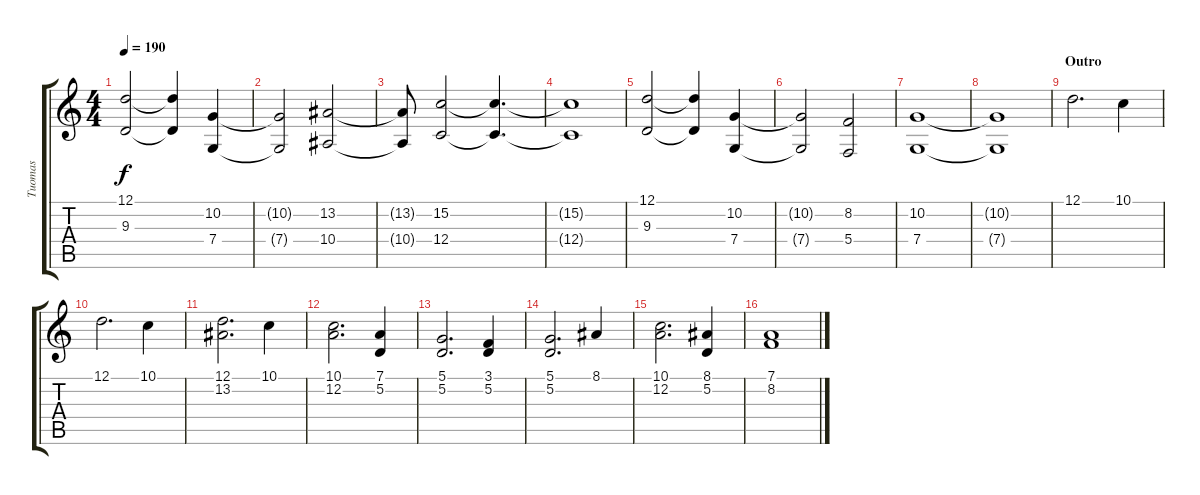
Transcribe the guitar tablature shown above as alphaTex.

\track ("Tuomas" "Tuomas") {instrument tremolostrings}
\staff {score tabs}
\tuning (D4 A3 F3 C3 G2 D2) {hide}
\ts (4 4)
\tempo 190
\clef g2
\ks c
(12.1 9.3).2{dy f} (12.1{t} 9.3{t}).4 (10.2 7.4).4 |
(10.2{t} 7.4{t}).2 (13.2 10.4).2 |
(13.2{t} 10.4{t}).8 (15.2 12.4).2 (15.2{t} 12.4{t}).4{d} |
(15.2{t} 12.4{t}).1 |
(12.1 9.3).2 (12.1{t} 9.3{t}).4 (10.2 7.4).4 |
(10.2{t} 7.4{t}).2 (8.2 5.4).2 |
(10.2 7.4).1 |
(10.2{t} 7.4{t}).1 |
\section ("" "Outro")
12.1.2{d} 10.1.4 |
12.1.2{d} 10.1.4 |
(12.1 13.2).2{d} 10.1.4 |
(10.1 12.2).2{d} (7.1 5.2).4 |
(5.1 5.2).2{d} (3.1 5.2).4 |
(5.1 5.2).2{d} 8.1.4 |
(10.1 12.2).2{d} (8.1 5.2).4 |
(7.1 8.2).1
